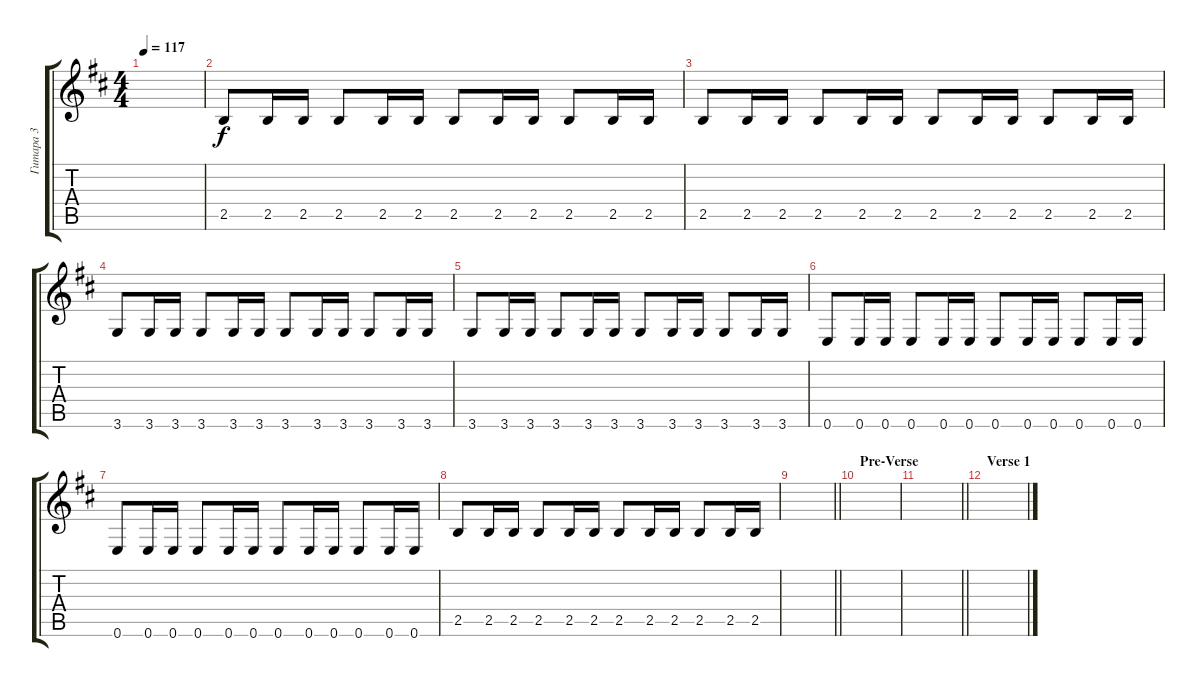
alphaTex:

\track ("Гитара 3" "Гитара 3") {instrument distortionguitar}
\staff {score tabs}
\tuning (E4 B3 G3 D3 A2 E2) {hide}
\ts (4 4)
\tempo 117
\clef g2
\ks d
|
2.5.8 2.5.16 2.5.16 2.5.8 2.5.16 2.5.16 2.5.8 2.5.16 2.5.16 2.5.8 2.5.16 2.5.16 |
2.5.8 2.5.16 2.5.16 2.5.8 2.5.16 2.5.16 2.5.8 2.5.16 2.5.16 2.5.8 2.5.16 2.5.16 |
3.6.8 3.6.16 3.6.16 3.6.8 3.6.16 3.6.16 3.6.8 3.6.16 3.6.16 3.6.8 3.6.16 3.6.16 |
3.6.8 3.6.16 3.6.16 3.6.8 3.6.16 3.6.16 3.6.8 3.6.16 3.6.16 3.6.8 3.6.16 3.6.16 |
0.6.8 0.6.16 0.6.16 0.6.8 0.6.16 0.6.16 0.6.8 0.6.16 0.6.16 0.6.8 0.6.16 0.6.16 |
0.6.8 0.6.16 0.6.16 0.6.8 0.6.16 0.6.16 0.6.8 0.6.16 0.6.16 0.6.8 0.6.16 0.6.16 |
2.5.8 2.5.16 2.5.16 2.5.8 2.5.16 2.5.16 2.5.8 2.5.16 2.5.16 2.5.8 2.5.16 2.5.16 |
\barLineRight lightlight
|
\section ("" "Pre-Verse")
|
\barLineRight lightlight
|
\section ("" "Verse 1")
